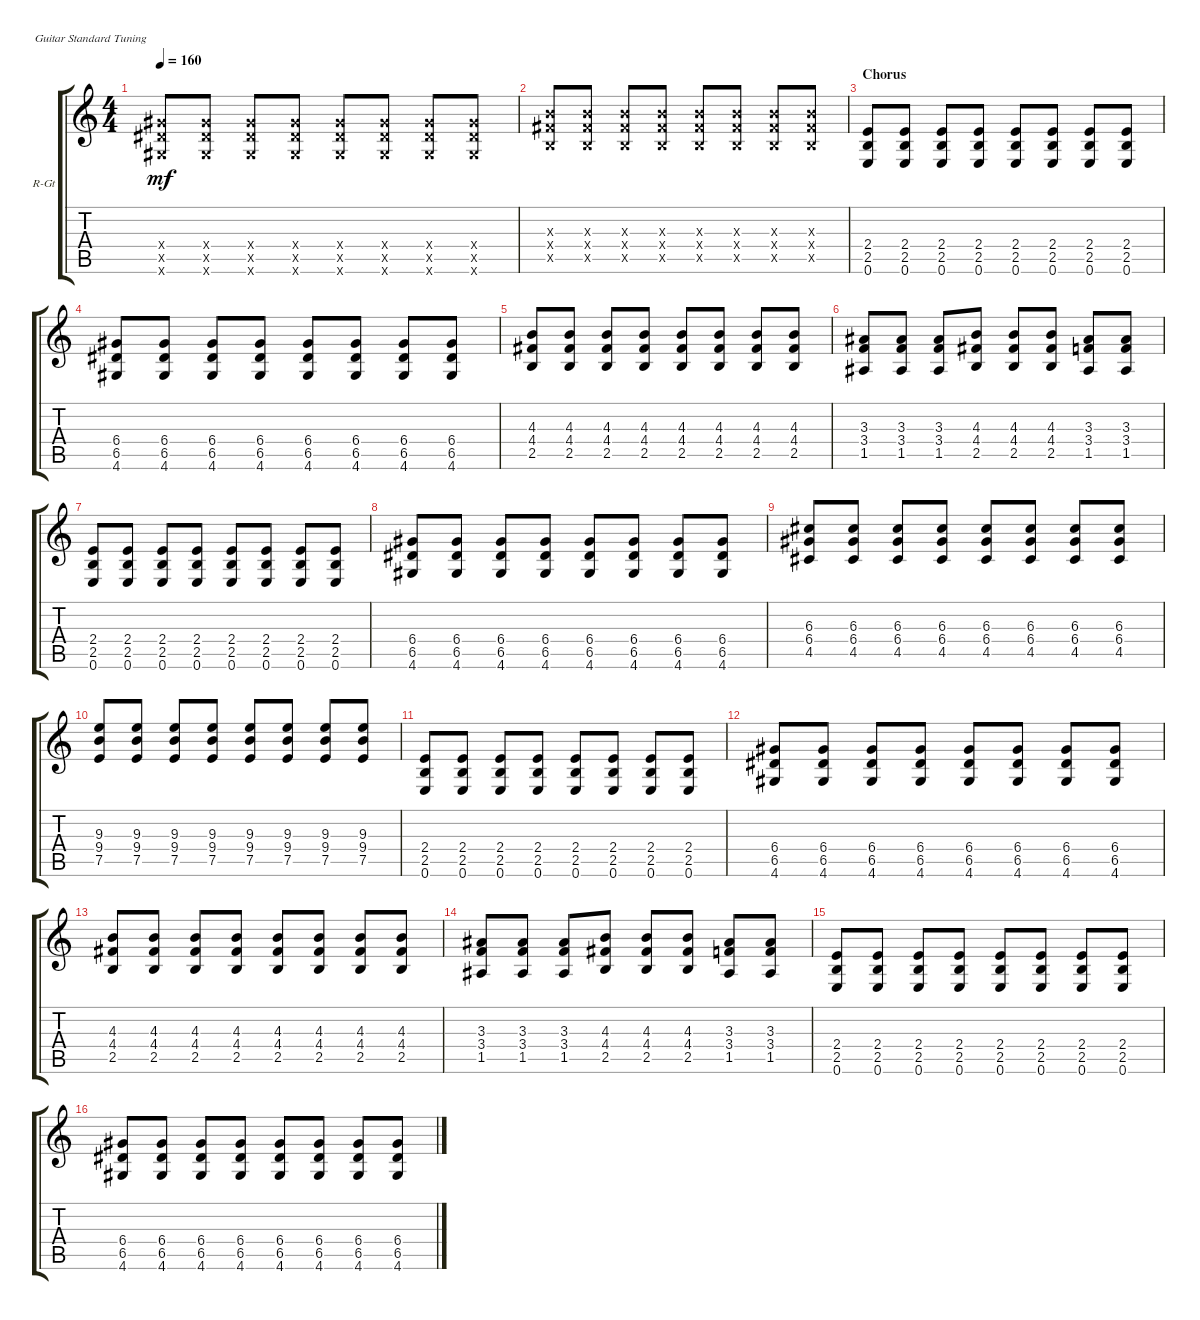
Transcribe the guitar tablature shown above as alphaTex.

\defaultSystemsLayout 4
\bracketExtendMode groupsimilarinstruments
\firstSystemTrackNameOrientation horizontal
\otherSystemsTrackNameOrientation horizontal
\track ("Rhytm Guitar" "R-Gt") {instrument overdrivenguitar}
\staff {score tabs}
\tuning (E4 B3 G3 D3 A2 E2)
\ts (4 4)
\tempo 160
\clef g2
\ks c
(4.6{x} 6.5{x} 6.4{x}).8{dy mf} (4.6{x} 6.5{x} 6.4{x}).8 (4.6{x} 6.5{x} 6.4{x}).8 (4.6{x} 6.5{x} 6.4{x}).8 (4.6{x} 6.5{x} 6.4{x}).8 (4.6{x} 6.5{x} 6.4{x}).8 (4.6{x} 6.5{x} 6.4{x}).8 (4.6{x} 6.5{x} 6.4{x}).8 |
(2.5{x} 4.4{x} 4.3{x}).8 (2.5{x} 4.4{x} 4.3{x}).8 (2.5{x} 4.4{x} 4.3{x}).8 (2.5{x} 4.4{x} 4.3{x}).8 (2.5{x} 4.4{x} 4.3{x}).8 (2.5{x} 4.4{x} 4.3{x}).8 (2.5{x} 4.4{x} 4.3{x}).8 (2.5{x} 4.4{x} 4.3{x}).8 |
\section ("" "Chorus")
(2.5 2.4 0.6).8 (2.5 2.4 0.6).8 (2.5 2.4 0.6).8 (2.5 2.4 0.6).8 (2.5 2.4 0.6).8 (2.5 2.4 0.6).8 (2.5 2.4 0.6).8 (2.5 2.4 0.6).8 |
(4.6 6.5 6.4).8 (4.6 6.5 6.4).8 (4.6 6.5 6.4).8 (4.6 6.5 6.4).8 (4.6 6.5 6.4).8 (4.6 6.5 6.4).8 (4.6 6.5 6.4).8 (4.6 6.5 6.4).8 |
(2.5 4.4 4.3).8 (2.5 4.4 4.3).8 (2.5 4.4 4.3).8 (2.5 4.4 4.3).8 (2.5 4.4 4.3).8 (2.5 4.4 4.3).8 (2.5 4.4 4.3).8 (2.5 4.4 4.3).8 |
(1.5 3.4 3.3).8 (1.5 3.4 3.3).8 (1.5 3.4 3.3).8 (2.5 4.4 4.3).8 (2.5 4.4 4.3).8 (2.5 4.4 4.3).8 (1.5 3.4 3.3).8 (1.5 3.4 3.3).8 |
(2.5 2.4 0.6).8 (2.5 2.4 0.6).8 (2.5 2.4 0.6).8 (2.5 2.4 0.6).8 (2.5 2.4 0.6).8 (2.5 2.4 0.6).8 (2.5 2.4 0.6).8 (2.5 2.4 0.6).8 |
(4.6 6.5 6.4).8 (4.6 6.5 6.4).8 (4.6 6.5 6.4).8 (4.6 6.5 6.4).8 (4.6 6.5 6.4).8 (4.6 6.5 6.4).8 (4.6 6.5 6.4).8 (4.6 6.5 6.4).8 |
(4.5 6.4 6.3).8 (4.5 6.4 6.3).8 (4.5 6.4 6.3).8 (4.5 6.4 6.3).8 (4.5 6.4 6.3).8 (4.5 6.4 6.3).8 (4.5 6.4 6.3).8 (4.5 6.4 6.3).8 |
(7.5 9.4 9.3).8 (7.5 9.4 9.3).8 (7.5 9.4 9.3).8 (7.5 9.4 9.3).8 (7.5 9.4 9.3).8 (7.5 9.4 9.3).8 (7.5 9.4 9.3).8 (7.5 9.4 9.3).8 |
(2.5 2.4 0.6).8 (2.5 2.4 0.6).8 (2.5 2.4 0.6).8 (2.5 2.4 0.6).8 (2.5 2.4 0.6).8 (2.5 2.4 0.6).8 (2.5 2.4 0.6).8 (2.5 2.4 0.6).8 |
(4.6 6.5 6.4).8 (4.6 6.5 6.4).8 (4.6 6.5 6.4).8 (4.6 6.5 6.4).8 (4.6 6.5 6.4).8 (4.6 6.5 6.4).8 (4.6 6.5 6.4).8 (4.6 6.5 6.4).8 |
(2.5 4.4 4.3).8 (2.5 4.4 4.3).8 (2.5 4.4 4.3).8 (2.5 4.4 4.3).8 (2.5 4.4 4.3).8 (2.5 4.4 4.3).8 (2.5 4.4 4.3).8 (2.5 4.4 4.3).8 |
(1.5 3.4 3.3).8 (1.5 3.4 3.3).8 (1.5 3.4 3.3).8 (2.5 4.4 4.3).8 (2.5 4.4 4.3).8 (2.5 4.4 4.3).8 (1.5 3.4 3.3).8 (1.5 3.4 3.3).8 |
(2.5 2.4 0.6).8 (2.5 2.4 0.6).8 (2.5 2.4 0.6).8 (2.5 2.4 0.6).8 (2.5 2.4 0.6).8 (2.5 2.4 0.6).8 (2.5 2.4 0.6).8 (2.5 2.4 0.6).8 |
(4.6 6.5 6.4).8 (4.6 6.5 6.4).8 (4.6 6.5 6.4).8 (4.6 6.5 6.4).8 (4.6 6.5 6.4).8 (4.6 6.5 6.4).8 (4.6 6.5 6.4).8 (4.6 6.5 6.4).8
